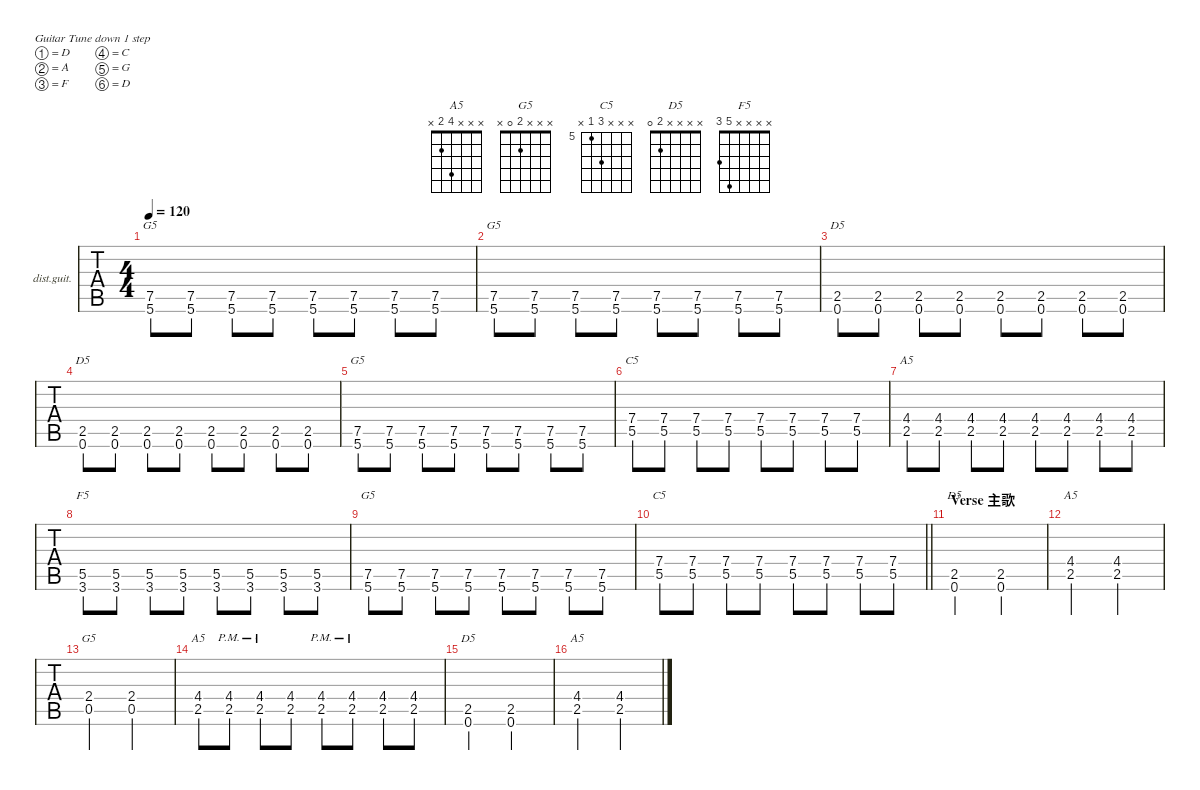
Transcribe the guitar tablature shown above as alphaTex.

\defaultSystemsLayout 4
\hideDynamics
\bracketExtendMode nobrackets
\firstSystemTrackNameOrientation horizontal
\track ("Distortion Guitar" "dist.guit.") {instrument distortionguitar}
\staff {tabs}
\tuning (D4 A3 F3 C3 G2 D2)
\chord ("A5" x x x 4 2 x) {showfingering false}
\chord ("G5" x x x x 7 5) {firstfret 5 showfingering false}
\chord ("C5" x x x 7 5 x) {firstfret 5 showfingering false}
\chord ("D5" x x x x 2 0) {showfingering false}
\chord ("G5" x x x 2 0 x) {showfingering false}
\chord ("F5" x x x x 5 3) {showfingering false}
\ts (4 4)
\tempo 120
\clef g2
\ks dminor
(7.5{acc forcenatural} 5.6{acc forcenatural}).8{ch "G5" dy mf} (7.5{acc forcenatural} 5.6{acc forcenatural}).8 (7.5{acc forcenatural} 5.6{acc forcenatural}).8 (7.5{acc forcenatural} 5.6{acc forcenatural}).8 (7.5{acc forcenatural} 5.6{acc forcenatural}).8 (7.5{acc forcenatural} 5.6{acc forcenatural}).8 (7.5{acc forcenatural} 5.6{acc forcenatural}).8 (7.5{acc forcenatural} 5.6{acc forcenatural}).8 |
(7.5{acc forcenatural} 5.6{acc forcenatural}).8{ch "G5"} (7.5{acc forcenatural} 5.6{acc forcenatural}).8 (7.5{acc forcenatural} 5.6{acc forcenatural}).8 (7.5{acc forcenatural} 5.6{acc forcenatural}).8 (7.5{acc forcenatural} 5.6{acc forcenatural}).8 (7.5{acc forcenatural} 5.6{acc forcenatural}).8 (7.5{acc forcenatural} 5.6{acc forcenatural}).8 (7.5{acc forcenatural} 5.6{acc forcenatural}).8 |
(0.6{acc forcenatural} 2.5{acc forcenatural}).8{ch "D5"} (0.6{acc forcenatural} 2.5{acc forcenatural}).8 (0.6{acc forcenatural} 2.5{acc forcenatural}).8 (0.6{acc forcenatural} 2.5{acc forcenatural}).8 (0.6{acc forcenatural} 2.5{acc forcenatural}).8 (0.6{acc forcenatural} 2.5{acc forcenatural}).8 (0.6{acc forcenatural} 2.5{acc forcenatural}).8 (0.6{acc forcenatural} 2.5{acc forcenatural}).8 |
(0.6{acc forcenatural} 2.5{acc forcenatural}).8{ch "D5"} (0.6{acc forcenatural} 2.5{acc forcenatural}).8 (0.6{acc forcenatural} 2.5{acc forcenatural}).8 (0.6{acc forcenatural} 2.5{acc forcenatural}).8 (0.6{acc forcenatural} 2.5{acc forcenatural}).8 (0.6{acc forcenatural} 2.5{acc forcenatural}).8 (0.6{acc forcenatural} 2.5{acc forcenatural}).8 (0.6{acc forcenatural} 2.5{acc forcenatural}).8 |
(7.5{acc forcenatural} 5.6{acc forcenatural}).8{ch "G5"} (7.5{acc forcenatural} 5.6{acc forcenatural}).8 (7.5{acc forcenatural} 5.6{acc forcenatural}).8 (7.5{acc forcenatural} 5.6{acc forcenatural}).8 (7.5{acc forcenatural} 5.6{acc forcenatural}).8 (7.5{acc forcenatural} 5.6{acc forcenatural}).8 (7.5{acc forcenatural} 5.6{acc forcenatural}).8 (7.5{acc forcenatural} 5.6{acc forcenatural}).8 |
(5.5{acc forcenatural} 7.4{acc forcenatural}).8{ch "C5"} (5.5{acc forcenatural} 7.4{acc forcenatural}).8 (5.5{acc forcenatural} 7.4{acc forcenatural}).8 (5.5{acc forcenatural} 7.4{acc forcenatural}).8 (5.5{acc forcenatural} 7.4{acc forcenatural}).8 (5.5{acc forcenatural} 7.4{acc forcenatural}).8 (5.5{acc forcenatural} 7.4{acc forcenatural}).8 (5.5{acc forcenatural} 7.4{acc forcenatural}).8 |
(2.5{acc forcenatural} 4.4{acc forcenatural}).8{ch "A5"} (2.5{acc forcenatural} 4.4{acc forcenatural}).8 (2.5{acc forcenatural} 4.4{acc forcenatural}).8 (2.5{acc forcenatural} 4.4{acc forcenatural}).8 (2.5{acc forcenatural} 4.4{acc forcenatural}).8 (2.5{acc forcenatural} 4.4{acc forcenatural}).8 (2.5{acc forcenatural} 4.4{acc forcenatural}).8 (2.5{acc forcenatural} 4.4{acc forcenatural}).8 |
(3.6{acc forcenatural} 5.5{acc forcenatural}).8{ch "F5"} (3.6{acc forcenatural} 5.5{acc forcenatural}).8 (3.6{acc forcenatural} 5.5{acc forcenatural}).8 (3.6{acc forcenatural} 5.5{acc forcenatural}).8 (3.6{acc forcenatural} 5.5{acc forcenatural}).8 (3.6{acc forcenatural} 5.5{acc forcenatural}).8 (3.6{acc forcenatural} 5.5{acc forcenatural}).8 (3.6{acc forcenatural} 5.5{acc forcenatural}).8 |
(7.5{acc forcenatural} 5.6{acc forcenatural}).8{ch "G5"} (7.5{acc forcenatural} 5.6{acc forcenatural}).8 (7.5{acc forcenatural} 5.6{acc forcenatural}).8 (7.5{acc forcenatural} 5.6{acc forcenatural}).8 (7.5{acc forcenatural} 5.6{acc forcenatural}).8 (7.5{acc forcenatural} 5.6{acc forcenatural}).8 (7.5{acc forcenatural} 5.6{acc forcenatural}).8 (7.5{acc forcenatural} 5.6{acc forcenatural}).8 |
\barLineRight lightlight
(5.5{acc forcenatural} 7.4{acc forcenatural}).8{ch "C5"} (5.5{acc forcenatural} 7.4{acc forcenatural}).8 (5.5{acc forcenatural} 7.4{acc forcenatural}).8 (5.5{acc forcenatural} 7.4{acc forcenatural}).8 (5.5{acc forcenatural} 7.4{acc forcenatural}).8 (5.5{acc forcenatural} 7.4{acc forcenatural}).8 (5.5{acc forcenatural} 7.4{acc forcenatural}).8 (5.5{acc forcenatural} 7.4{acc forcenatural}).8 |
\section ("" "Verse 主歌")
(0.6{acc forcenatural} 2.5{acc forcenatural}).2{ch "D5"} (0.6{acc forcenatural} 2.5{acc forcenatural}).2 |
(2.5{acc forcenatural} 4.4{acc forcenatural}).2{ch "A5"} (2.5{acc forcenatural} 4.4{acc forcenatural}).2 |
(0.5{acc forcenatural} 2.4{acc forcenatural}).2{ch "G5"} (0.5{acc forcenatural} 2.4{acc forcenatural}).2 |
(2.5{acc forcenatural} 4.4{acc forcenatural}).8{ch "A5"} (2.5{pm acc forcenatural} 4.4{pm acc forcenatural}).8 (2.5{pm acc forcenatural} 4.4{pm acc forcenatural}).8 (2.5{acc forcenatural} 4.4{acc forcenatural}).8 (2.5{pm acc forcenatural} 4.4{pm acc forcenatural}).8 (2.5{pm acc forcenatural} 4.4{pm acc forcenatural}).8 (2.5{acc forcenatural} 4.4{acc forcenatural}).8 (2.5{acc forcenatural} 4.4{acc forcenatural}).8 |
(0.6{acc forcenatural} 2.5{acc forcenatural}).2{ch "D5"} (0.6{acc forcenatural} 2.5{acc forcenatural}).2 |
(2.5{acc forcenatural} 4.4{acc forcenatural}).2{ch "A5"} (2.5{acc forcenatural} 4.4{acc forcenatural}).2
